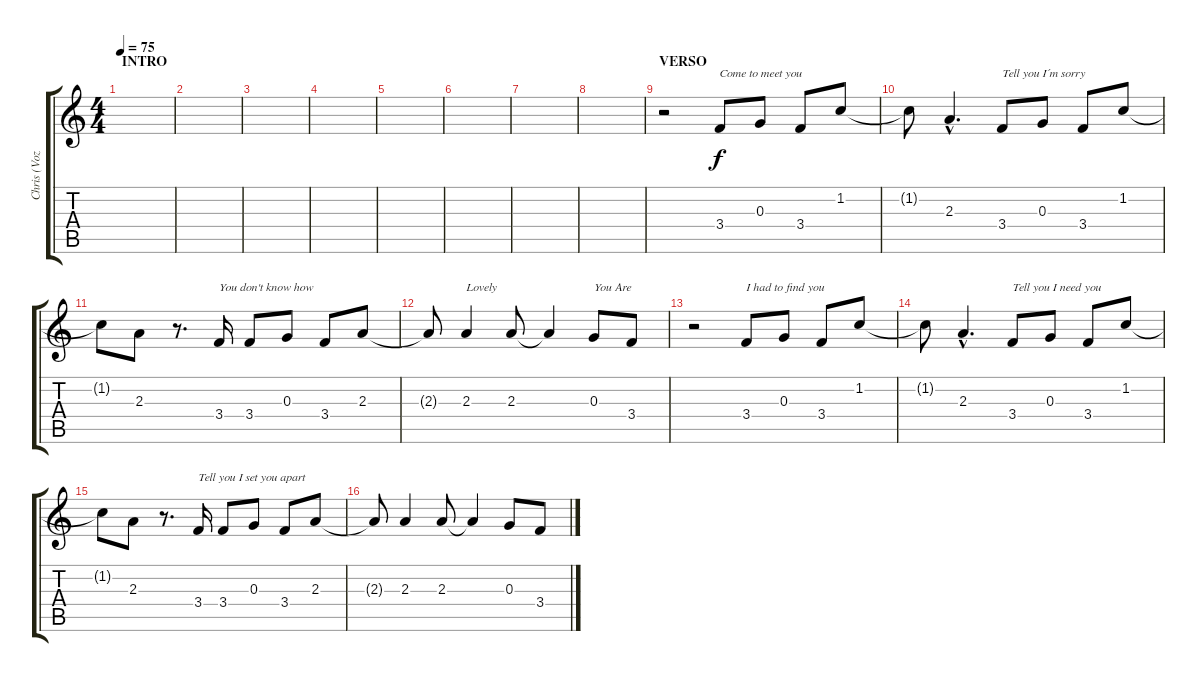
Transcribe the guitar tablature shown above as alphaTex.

\track ("Chris (Voz)" "Chris (Voz") {instrument electricguitarclean}
\staff {score tabs}
\tuning (E4 B3 G3 D3 A2 E2) {hide}
\ts (4 4)
\section ("" "INTRO")
\tempo 75
\clef g2
\ks c
|
|
|
|
|
|
|
|
\section ("" "VERSO")
r.2 3.4.8{txt "Come to meet you"} 0.3.8 3.4.8 1.2.8 |
1.2{t}.8 2.3{hac}.4{d} 3.4.8{txt "Tell you I´m sorry"} 0.3.8 3.4.8 1.2.8 |
1.2{t}.8 2.3.8 r.8{d} 3.4.16{txt "You don't know how "} 3.4.8 0.3.8 3.4.8 2.3.8 |
2.3{t}.8 2.3.4{txt "Lovely"} 2.3.8 2.3{t}.4 0.3.8{txt "You Are"} 3.4.8 |
r.2 3.4.8{txt "I had to find you"} 0.3.8 3.4.8 1.2.8 |
1.2{t}.8 2.3{hac}.4{d} 3.4.8{txt "Tell you I need you"} 0.3.8 3.4.8 1.2.8 |
1.2{t}.8 2.3.8 r.8{d} 3.4.16{txt "Tell you I set you apart"} 3.4.8 0.3.8 3.4.8 2.3.8 |
2.3{t}.8 2.3.4 2.3.8 2.3{t}.4 0.3.8 3.4.8
